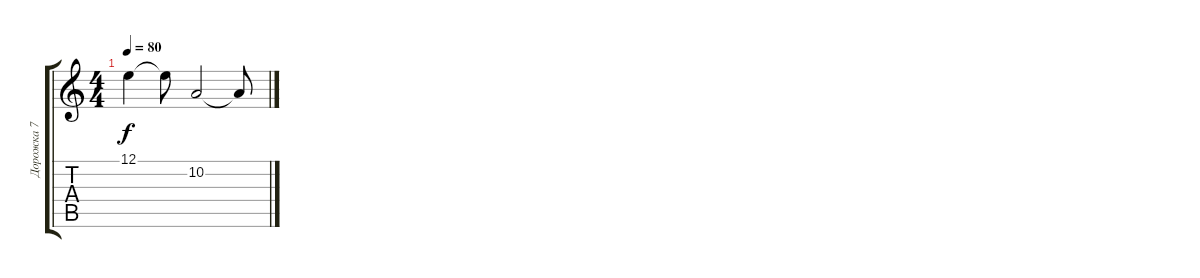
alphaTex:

\track ("Дорожка 7" "Дорожка 7") {instrument stringensemble1}
\staff {score tabs}
\tuning (E4 B3 G3 D3 A2 E2) {hide}
\ts (4 4)
\tempo 80
\clef g2
\ks c
12.1.4{dy f} 12.1{t}.8 10.2.2 10.2{t}.8
